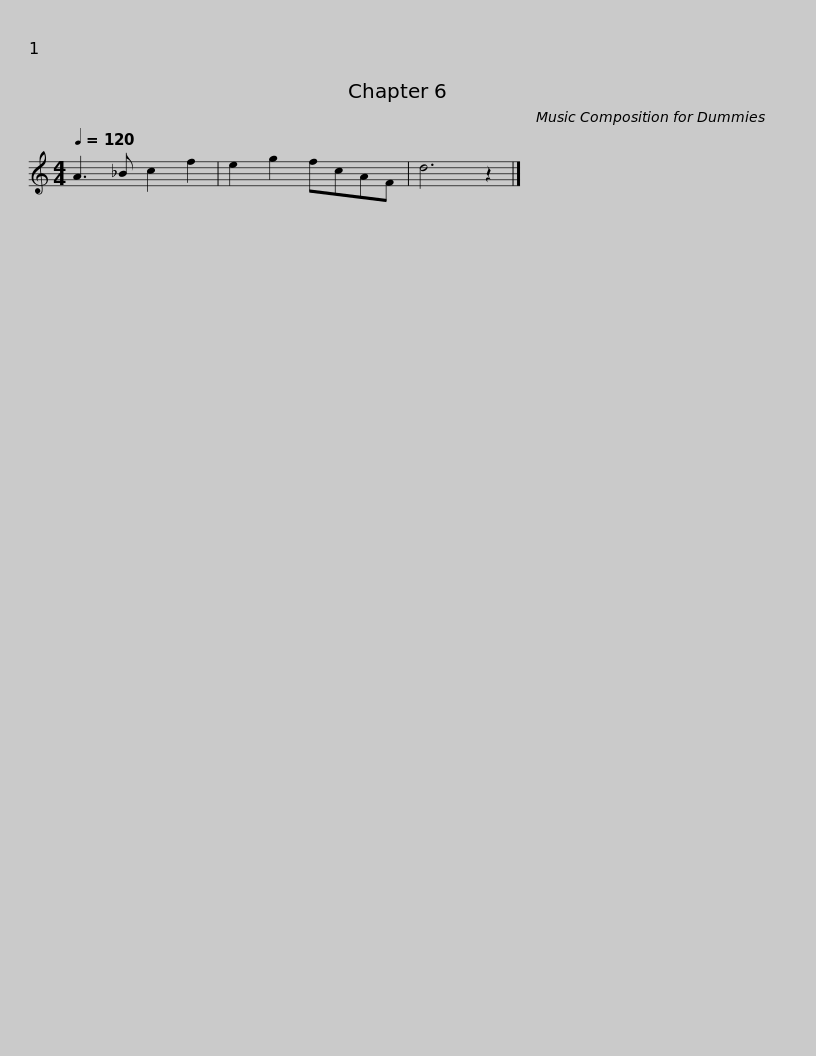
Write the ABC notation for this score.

X:1
L:1/8
Q:1/4=120
M:4/4
I:linebreak $
K:C
V:1 treble
V:1
 A3 _B c2 f2 | e2 g2 fcAF | d6 z2 |] %3
